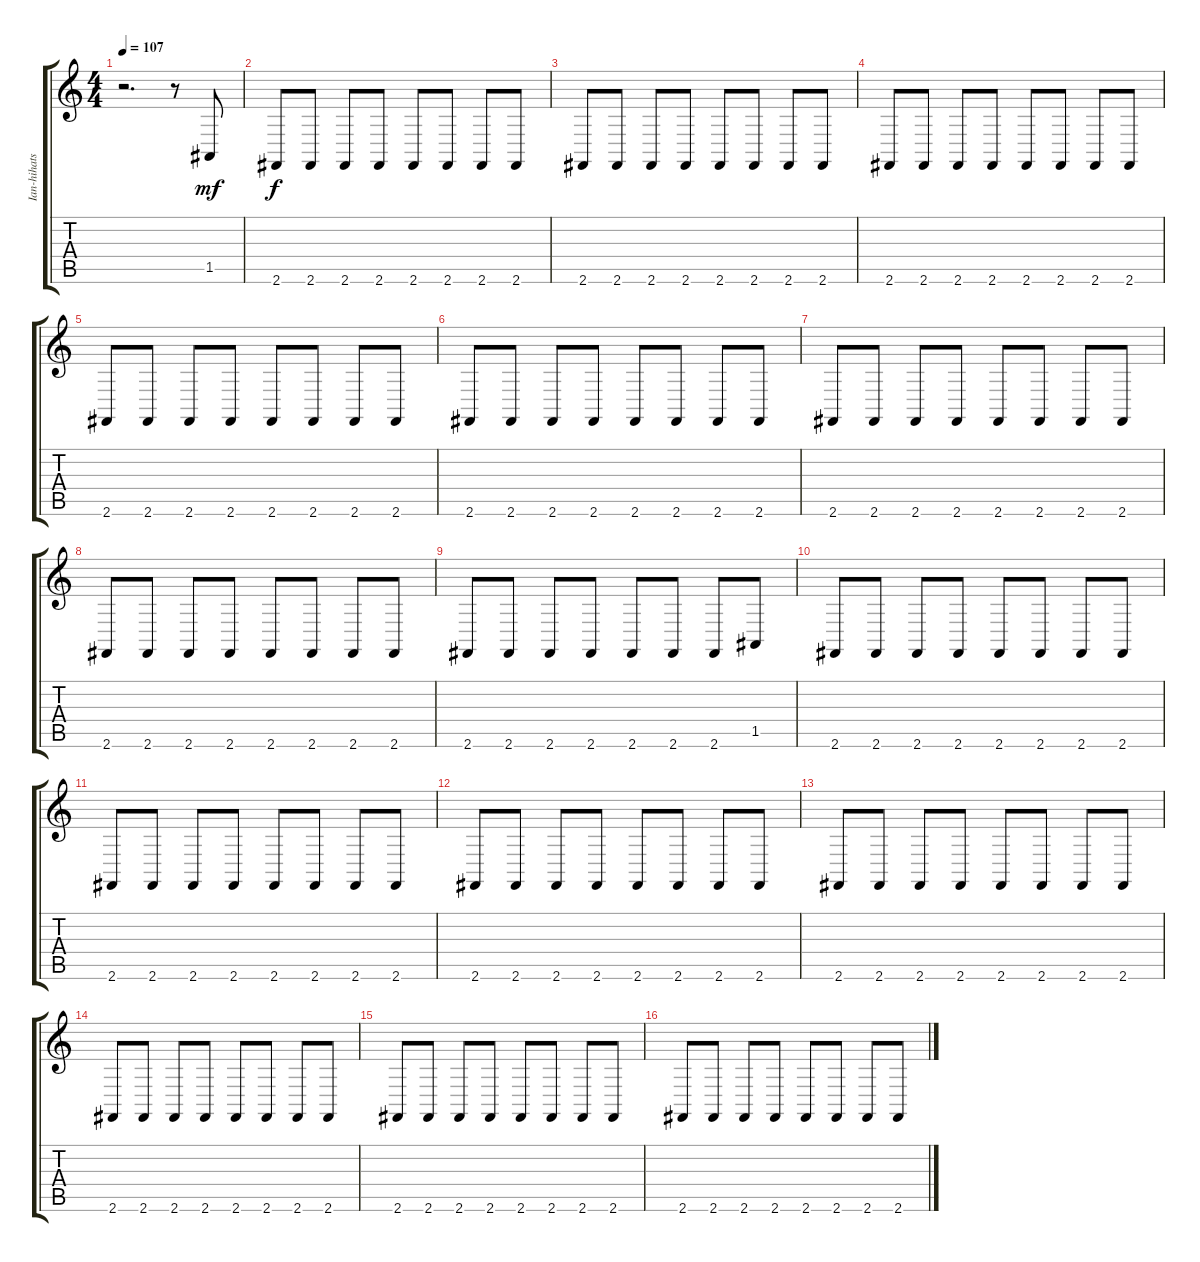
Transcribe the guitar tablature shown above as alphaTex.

\track ("Ian-hihats" "Ian-hihats") {instrument acousticgrandpiano}
\staff {score tabs}
\tuning (E4 B3 G3 D3 A2 E2) {hide}
\ts (4 4)
\tempo 107
\clef g2
\ks c
r.2{d dy mf instrument acousticgrandpiano} r.8 1.5.8 |
2.6.8{dy f} 2.6.8 2.6.8 2.6.8 2.6.8 2.6.8 2.6.8 2.6.8 |
2.6.8 2.6.8 2.6.8 2.6.8 2.6.8 2.6.8 2.6.8 2.6.8 |
2.6.8 2.6.8 2.6.8 2.6.8 2.6.8 2.6.8 2.6.8 2.6.8 |
2.6.8 2.6.8 2.6.8 2.6.8 2.6.8 2.6.8 2.6.8 2.6.8 |
2.6.8 2.6.8 2.6.8 2.6.8 2.6.8 2.6.8 2.6.8 2.6.8 |
2.6.8 2.6.8 2.6.8 2.6.8 2.6.8 2.6.8 2.6.8 2.6.8 |
2.6.8 2.6.8 2.6.8 2.6.8 2.6.8 2.6.8 2.6.8 2.6.8 |
2.6.8 2.6.8 2.6.8 2.6.8 2.6.8 2.6.8 2.6.8 1.5.8 |
2.6.8 2.6.8 2.6.8 2.6.8 2.6.8 2.6.8 2.6.8 2.6.8 |
2.6.8 2.6.8 2.6.8 2.6.8 2.6.8 2.6.8 2.6.8 2.6.8 |
2.6.8 2.6.8 2.6.8 2.6.8 2.6.8 2.6.8 2.6.8 2.6.8 |
2.6.8 2.6.8 2.6.8 2.6.8 2.6.8 2.6.8 2.6.8 2.6.8 |
2.6.8 2.6.8 2.6.8 2.6.8 2.6.8 2.6.8 2.6.8 2.6.8 |
2.6.8 2.6.8 2.6.8 2.6.8 2.6.8 2.6.8 2.6.8 2.6.8 |
2.6.8 2.6.8 2.6.8 2.6.8 2.6.8 2.6.8 2.6.8 2.6.8
